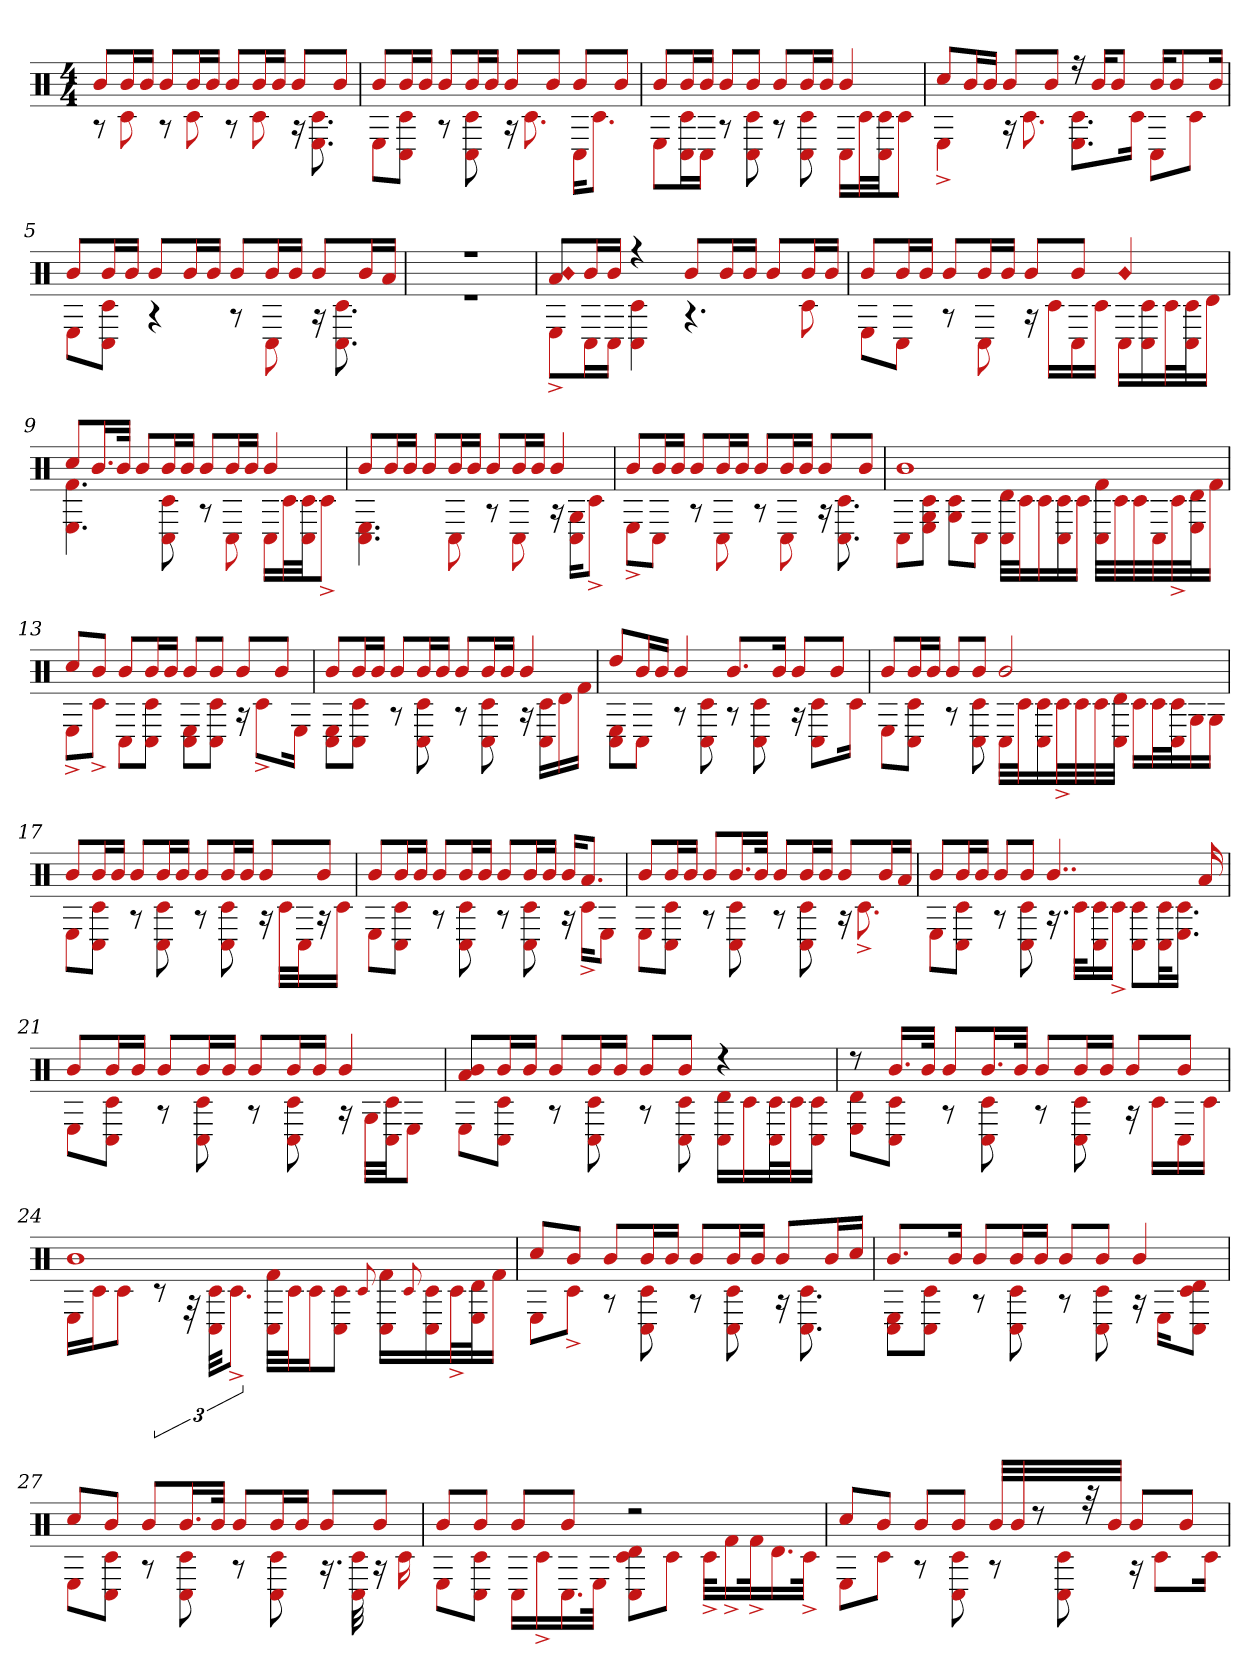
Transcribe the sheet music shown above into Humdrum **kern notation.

**kern
*part1
*staff1
*clefX
*k[]
*M4/4
=1
*^
8bL	8r
16bL	8c#
16bJJ	.
8bL	8r
16bL	8c#
16bJJ	.
8bL	8r
16bL	8c#
16bJJ	.
8bL	16r
.	8.c# 8.E
8bJ	.
=2	=2
8bL	8EL
16bL	8c# 8C#J
16bJJ	.
8bL	8r
16bL	8c# 8C#
16bJJ	.
8bL	16r
.	8.c#
8bJ	.
8bL	16C#KL
.	8.c#J
8bJ	.
=3	=3
8bL	8EL
16bL	16c# 16C#L
16bJJ	16C#JJ
8bL	8r
8bJ	8c# 8C#
8bL	8r
16bL	8C# 8c#
16bJJ	.
4b	16C#LL
.	32c#L
.	32c# 32C#JJ
.	8c#J
=4	=4
8cc#L	4E^
16bL	.
16bJJ	.
8bL	16r
.	8.c#
8bJ	.
16r	8.E 8.c#L
16bKL	.
8bJ	.
.	16c#Jk
16bKL	8C#L
8b	.
.	8c#J
16bJk	.
=5	=5
8bL	8EL
16bL	8c# 8C#J
16bJJ	.
8bL	4r
16bL	.
16bJJ	.
8bL	8r
16bL	8C#
16bJJ	.
8bL	16r
.	8.c# 8.C#
16bL	.
16aJJ	.
=6	=6
1r	1r
=7	=7
!LO:N:n=2:head=diamond	!
8a 8bL	8E^L
16bL	16C#L
16bJJ	16C#JJ
4r	4c# 4C#
8bL	4.r
16bL	.
16bJJ	.
8bL	.
16bL	8c#
16bJJ	.
=8	=8
8bL	8EL
16bL	8C#J
16bJJ	.
8bL	8r
16bL	8C#
16bJJ	.
8bL	16r
.	16c#LL
8bJ	16C#
.	16c#JJ
!LO:N:head=diamond	!
4b	16C#LL
.	16C# 16c#
.	32c#L
.	32c# 32C#J
.	16dJJ
=9	=9
8cc#L	4.f# 4.E
16.bL	.
32bJJk	.
8bL	.
16bL	8C# 8c#
16bJJ	.
8bL	8r
16bL	8C#
16bJJ	.
4b	16C#LL
.	32c#L
.	32C# 32c#JJ
.	8c#^J
=10	=10
8bL	4.E 4.C#
16bL	.
16bJJ	.
8bL	.
16bL	8C#
16bJJ	.
8bL	8r
16bL	8C#
16bJJ	.
4b	16r
.	16G 16C#KL
.	8c#^J
=11	=11
8bL	8E^L
16bL	8C#J
16bJJ	.
8bL	8r
16bL	8C#
16bJJ	.
8bL	8r
16bL	8C#
16bJJ	.
8bL	16r
.	8.c# 8.C#
8bJ	.
=12	=12
1b	8C#L
.	8E 8G 8c#J
.	8c# 8GL
.	8C#J
.	32d 32C#LLL
.	32c#J
.	16c#
.	16C# 16c#
.	16c#JJ
.	32C# 32f#LLL
.	32c#
.	32c#
.	32C#
.	32c#^
.	32d 32EJ
.	16f#JJ
=13	=13
8cc#L	8E^L
8bJ	8c#^J
8bL	8C#L
16bL	8c# 8C#J
16bJJ	.
8bL	8C# 8EL
8bJ	8C# 8c#J
8bL	16r
.	8c#^L
8bJ	.
.	16EJk
=14	=14
8bL	8E 8C#L
16bL	8c# 8C#J
16bJJ	.
8bL	8r
16bL	8c# 8C#
16bJJ	.
8bL	8r
16bL	8C# 8c#
16bJJ	.
4b	16r
.	16c# 16C#LL
.	16d
.	16f#JJ
=15	=15
8ddL	8E 8C#L
16bL	8C#J
16bJJ	.
4b	8r
.	8c# 8C#
8.bL	8r
.	8C# 8c#
16bJk	.
8bL	16r
.	8c# 8C#L
8bJ	.
.	16c#Jk
=16	=16
8bL	8EL
16bL	8C# 8c#J
16bJJ	.
8bL	8r
8bJ	8C# 8c#
2b	32C#LLL
.	32c#J
.	16c# 16C#
.	32c#^L
.	32c#
.	32c#
.	32C# 32dJJJ
.	16c#LL
.	32c#L
.	32C# 32c#J
.	16G
.	16GJJ
=17	=17
8bL	8EL
16bL	8C# 8c#J
16bJJ	.
8bL	8r
16bL	8c# 8C#
16bJJ	.
8bL	8r
16bL	8C# 8c#
16bJJ	.
8bL	16r
.	32c#LLL
.	32C#J
8bJ	16r
.	16c#JJ
=18	=18
8bL	8EL
16bL	8C# 8c#J
16bJJ	.
8bL	8r
16bL	8c# 8C#
16bJJ	.
8bL	8r
16bL	8C# 8c#
16bJJ	.
16bKL	16r
8.aJ	16c#^KL
.	8EJ
=19	=19
8bL	8EL
16bL	8C# 8c#J
16bJJ	.
8bL	8r
16.bL	8C# 8c#
32bJJk	.
8bL	8r
16bL	8c# 8C#
16bJJ	.
8bL	16r
.	8.c#^
16bL	.
16aJJ	.
=20	=20
8bL	8EL
16bL	8C# 8c#J
16bJJ	.
8bL	8r
8bJ	8c# 8C#
4..b	16.r
.	32c#KLL
.	16C# 16c#
.	16c#^JJ
.	8C# 8c#L
.	32c# 32C#kL
.	16.c# 16.EJJ
16a	.
=21	=21
8bL	8EL
16bL	8C# 8c#J
16bJJ	.
8bL	8r
16bL	8c# 8C#
16bJJ	.
8bL	8r
16bL	8C# 8c#
16bJJ	.
4b	16r
.	32GLLL
.	32c# 32C#JJ
.	8EJ
=22	=22
8b 8aL	8EL
16bL	8C# 8c#J
16bJJ	.
8bL	8r
16bL	8c# 8C#
16bJJ	.
8bL	8r
8bJ	8c# 8C#
4r	16d 16C#LL
.	16c#
.	32C# 32c#L
.	32c#J
.	16C# 16c#JJ
=23	=23
8r	8d 8EL
16.bLL	8c# 8C#J
32bJJk	.
8bL	8r
16.bL	8C# 8c#
32bJJk	.
8bL	8r
16bL	8c# 8C#
16bJJ	.
8bL	16r
.	16c#LL
8bJ	16C#
.	16c#JJ
=24	=24
1b	16ELL
.	16c#J
.	8c#J
.	12r
.	48r
.	48C# 48c#KKL
.	12.c#^J
.	32C# 32f#LLL
.	32c#J
.	16c#J
.	8C# 8c#J
.	8qqc#
.	16C# 16f#LL
.	8qqc#
.	16c# 16C#
.	32c#^L
.	32E 32dJ
.	16f#JJ
=25	=25
8cc#L	8EL
8bJ	8c#^J
8bL	8r
16bL	8c# 8C#
16bJJ	.
8bL	8r
16bL	8C# 8c#
16bJJ	.
8bL	16r
.	8.C# 8.c#
16bL	.
16cc#JJ	.
=26	=26
8.bL	8E 8C#L
.	8C# 8c#J
16bJk	.
8bL	8r
16bL	8C# 8c#
16bJJ	.
8bL	8r
8bJ	8C# 8c#
4b	16r
.	16EKL
.	8d 8C# 8c#J
=27	=27
8cc#L	8EL
8bJ	8c# 8C#J
8bL	8r
16.bL	8C# 8c#
32bJJk	.
8bL	8r
16bL	8C# 8c#
16bJJ	.
8bL	16.r
.	32c# 32C#
8bJ	16r
.	16c#
=28	=28
8bL	8EL
8bJ	8C# 8c#J
8bL	16C#LL
.	16c#^
8bJ	16.C#
.	32EJJk
2r	8C# 8d 8c#L
.	8c#J
.	32c#^KLL
.	16f#^
.	32f#^k
.	16.d
.	32c#^JJk
=29	=29
8cc#L	8EL
8bJ	8c#J
8bL	8r
8bJ	8C# 8c#
32bLLL	8r
32b	.
8r	.
.	8C# 8c#
32r	.
32bJJJ	.
8bL	16r
.	8c#L
8bJ	.
.	16c#Jk
*v	*v
=
*-
